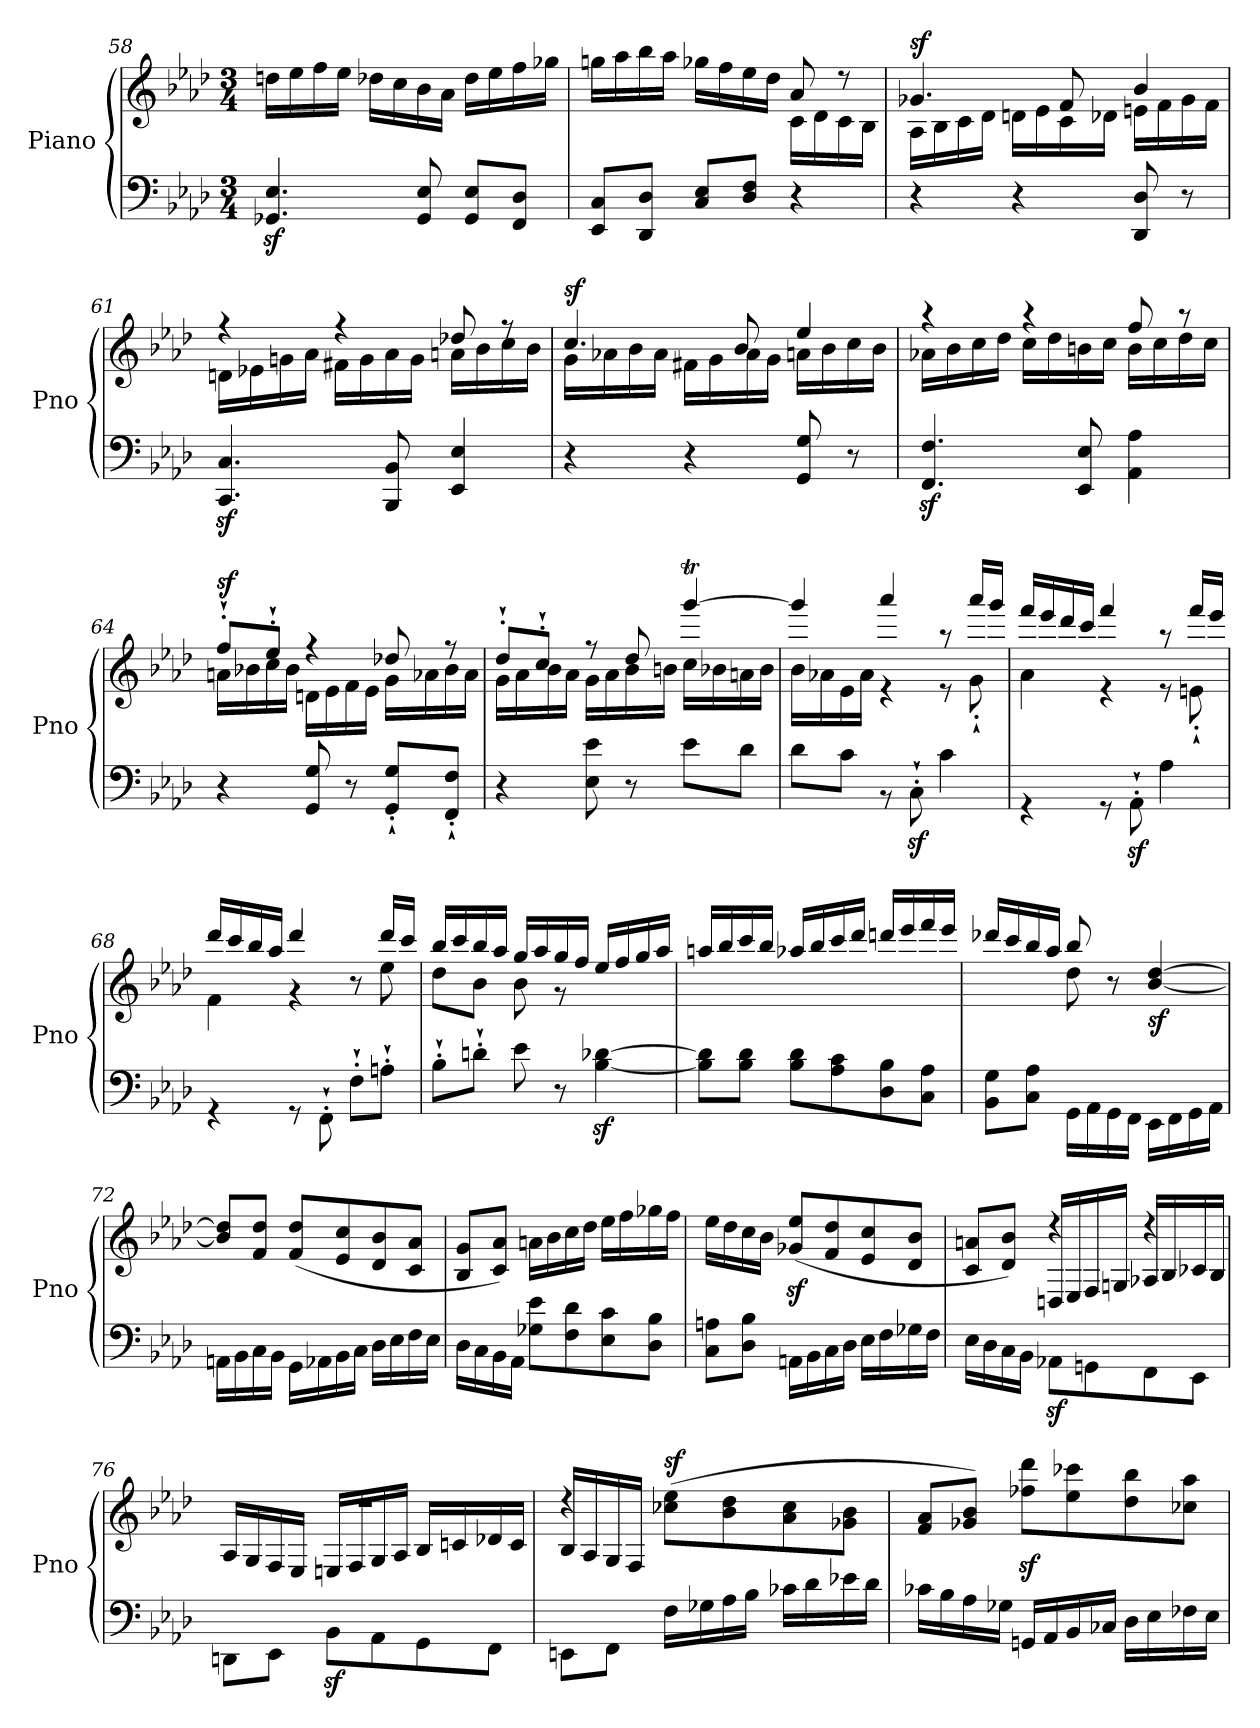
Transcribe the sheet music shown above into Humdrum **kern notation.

**kern	**kern	**dynam
*part1	*part1	*part1
*staff2	*staff1	*staff1/2
*I"Piano	*	*
*I'Pno	*	*
*clefF4	*clefG2	*
*k[b-e-a-d-]	*k[b-e-a-d-]	*
*A-:	*A-:	*
*M3/4	*M3/4	*
=58	=58	=58
4.GG-X/z< 4.E-/z<	16ddn\LL	.
.	16ee-\	.
.	16ff\	.
.	16ee-\JJ	.
.	16dd-X\LL	.
.	16cc\	.
8GG-/ 8E-/	16b-\	.
.	16a-\JJ	.
8GG-/ 8E-/L	16dd-\LL	.
.	16ee-\	.
8FF/ 8D-/J	16ff\	.
.	16gg-X\JJ	.
!!LO:LB:g=z
=59	=59	=59
*	*^	*
8EE-/ 8C/L	16ggn\LL	2ryy	.
.	16aa-\	.	.
8DD-/ 8D-/J	16bb-\	.	.
.	16aa-\JJ	.	.
8C/ 8E-/L	16gg-X\LL	.	.
.	16ff\	.	.
8D-/ 8F/J	16ee-\	.	.
.	16dd-\JJ	.	.
4r	8a-/	16c\LL	.
.	.	16d-\	.
.	8r	16c\	.
.	.	16B-\JJ	.
=60	=60	=60	=60
!	!	!	!LO:DY:a
4r	4.g-X/	16A-\LL	sf
.	.	16B-\	.
.	.	16c\	.
.	.	16d-\JJ	.
4r	.	16dn\LL	.
.	.	16e-\	.
.	8f/	16c\	.
.	.	16d-X\JJ	.
8DD-/ 8D-/	4b-/	16en\LL	.
.	.	16f\	.
8r	.	16g-\	.
.	.	16f\JJ	.
=61	=61	=61	=61
4.CC/z< 4.C/z<	4rff	16dn\LL	.
.	.	16e-X\	.
.	.	16gn\	.
.	.	16a-\JJ	.
.	4rff	16f#X\LL	.
.	.	16g\	.
8BBB-/ 8BB-/	.	16a-\	.
.	.	16g\JJ	.
4EE-/ 4E-/	8dd-X/	16an\LL	.
.	.	16b-\	.
.	8rff	16cc\	.
.	.	16b-\JJ	.
!!LO:PB:g=z	!!
=62	=62	=62	=62
!	!	!	!LO:DY:a
4r	4.cc/	16g\LL	sf
.	.	16a-X\	.
.	.	16b-\	.
.	.	16a-\JJ	.
4r	.	16f#X\LL	.
.	.	16g\	.
.	8b-/	16a-\	.
.	.	16g\JJ	.
8GG/ 8G/	4ee-/	16an\LL	.
.	.	16b-\	.
8r	.	16cc\	.
.	.	16b-\JJ	.
=63	=63	=63	=63
4.FF/z< 4.F/z<	4raa	16a-X\LL	.
.	.	16b-\	.
.	.	16cc\	.
.	.	16dd-\JJ	.
.	4raa	16cc\LL	.
.	.	16dd-\	.
8EE-/ 8E-/	.	16bn\	.
.	.	16cc\JJ	.
4AA-\ 4A-\	8ff/	16b\LL	.
.	.	16cc\	.
.	8raa	16dd-\	.
.	.	16cc\JJ	.
=64	=64	=64	=64
!	!	!	!LO:DY:a
4r	8ff'`/L	16an\LL	sf
.	.	16b-X\	.
.	8ee-'`/J	16cc\	.
.	.	16b-\JJ	.
8GG/ 8G/	4rff	16dn\LL	.
.	.	16e-\	.
8r	.	16f\	.
.	.	16e-\JJ	.
8GG/'` 8G/'`L	8dd-X/	16g\LL	.
.	.	16a-X\	.
8FF/'` 8F/'`J	8rff	16b-\	.
.	.	16a-\JJ	.
!!LO:LB:g=z	!!
=65	=65	=65	=65
4r	8dd-'`/L	16g\LL	.
.	.	16a-\	.
.	8cc'`/J	16b-\	.
.	.	16a-\JJ	.
8E-\ 8e-\	8rff	16g\LL	.
.	.	16a-\	.
8r	8dd-/	16b-\	.
.	.	16bn\JJ	.
8e-\L	[4gggt/	16cc\LL	.
.	.	16b-X\	.
8d-\J	.	16an\	.
.	.	16b-\JJ	.
=66	=66	=66	=66
8d-\L	4ggg/]	16b-\LL	.
.	.	16a-X\	.
8c\J	.	16e-\	.
.	.	16a-\JJ	.
8rBB	4aaa-/	4r	.
8Cz<'`\	.	.	.
4c\	8raa	8r	.
.	16aaa-/LL	8g'`\	.
.	16ggg/JJ	.	.
=67	=67	=67	=67
4rGG	16fff/LL	4a-\	.
.	16eee-/	.	.
.	16ddd-/	.	.
.	16ccc/JJ	.	.
8rGG	4fff/	4r	.
8AA-z<'`\	.	.	.
4A-\	8raa	8r	.
.	16fff/LL	8en'`\	.
.	16eee-/JJ	.	.
!!LO:LB:g=z	!!
=68	=68	=68	=68
4rGG	16ddd-/LL	4f\	.
.	16ccc/	.	.
.	16bb-/	.	.
.	16aa-/JJ	.	.
8rGG	4ddd-/	4r	.
8FF'`\	.	.	.
8F'`\L	8r	8ryy	.
8An'`\J	16ddd-/LL	8ee-\	.
.	16ccc/JJ	.	.
=69	=69	=69	=69
8B-'`\L	16bb-/LL	8dd-\L	.
.	16ccc/	.	.
8dn'`\J	16bb-/	8b-\J	.
.	16aa-/JJ	.	.
8e-\	16gg/LL	8b-\	.
.	16aa-/	.	.
8r	16gg/	8r	.
.	16ff/JJ	.	.
[4B-\z< [4d-X\z<	16ee-/LL	4ryy	.
.	16ff/	.	.
.	16gg/	.	.
.	16aa-/JJ	.	.
*	*v	*v	*
=70	=70	=70
8B-\] 8d-\]L	16aan/LL	.
.	16bb-/	.
8B-\ 8d-\J	16ccc/	.
.	16bb-/JJ	.
8B-\ 8d-\L	16aa-X/LL	.
.	16bb-/	.
8A-\ 8c\	16ccc/	.
.	16ddd-/JJ	.
8D-\ 8B-\	16dddn/LL	.
.	16eee-/	.
8C\ 8A-\J	16fff/	.
.	16eee-/JJ	.
!!LO:LB:g=z
=71	=71	=71
*	*^	*
8BB-\ 8G\L	16ddd-X/LL	4ryy	.
.	16ccc/	.	.
8C\ 8A-\J	16bb-/	.	.
.	16aa-/JJ	.	.
16GG\LL	8bb-/	8dd-\	.
16AA-\	.	.	.
16GG\	8r	4.ryy	.
16FF\JJ	.	.	.
!	!	!	!LO:DY:b
16EE-\LL	[4b-/ [4dd-/	.	sf
16FF\	.	.	.
16GG\	.	.	.
16AA-\JJ	.	.	.
*	*v	*v	*
=72	=72	=72
16AAn\LL	8b-/] 8dd-/]L	.
16BB-\	.	.
16C\	8f/ 8dd-/J	.
16BB-\JJ	.	.
16GG\LL	(<8f/ 8dd-/L	.
16AA-X\	.	.
16BB-\	8e-/ 8cc/	.
16C\JJ	.	.
16D-\LL	8d-/ 8b-/	.
16E-\	.	.
16F\	8c/ 8a-/J	.
16E-\JJ	.	.
=73	=73	=73
16D-\LL	8B-/ 8g/L	.
16C\	.	.
16BB-\	8c/ 8a-/J)	.
16AA-\JJ	.	.
8G-X\ 8e-\L	16an\LL	.
.	16b-\	.
8F\ 8d-\	16cc\	.
.	16dd-\JJ	.
8E-\ 8c\	16ee-\LL	.
.	16ff\	.
8D-\ 8B-\J	16gg-X\	.
.	16ff\JJ	.
!!LO:LB:g=z
=74	=74	=74
8C\ 8An\L	16ee-\LL	.
.	16dd-\	.
8D-\ 8B-\J	16cc\	.
.	16b-\JJ	.
16AAn\LL	(<8g-X/z< 8ee-/z<L	.
16BB-\	.	.
16C\	8f/ 8dd-/	.
16D-\JJ	.	.
16E-\LL	8e-/ 8cc/	.
16F\	.	.
16G-X\	8d-/ 8b-/J	.
16F\JJ	.	.
=75	=75	=75
*	*^	*
16E-\LL	8c/ 8an/L	4ryy	.
16D-\	.	.	.
16C\	8d-/ 8b-/J)	.	.
16BB-\JJ	.	.	.
8AA-Xz<\L	4r	16Dn/LL	.
.	.	16E-/	.
8GGn\	.	16F/	.
.	.	16Gn/JJ	.
8FF\	4r	16A-X/LL	.
.	.	16B-/	.
8EE-\J	.	16c-X/	.
.	.	16B-/JJ	.
!!LO:PB:g=z	!!
=76	=76	=76	=76
8DDn\L	2.r	16A-/LL	.
.	.	16G/	.
8EE-\J	.	16F/	.
.	.	16E-/JJ	.
8BB-z<\L	.	16En/LL	.
.	.	16F/	.
8AA-\	.	16G/	.
.	.	16A-/JJ	.
8GG\	.	16B-/LL	.
.	.	16cn/	.
8FF\J	.	16d-X/	.
.	.	16c/JJ	.
=77	=77	=77	=77
8EEn\L	4r	16B-/LL	.
.	.	16A-/	.
8FF\J	.	16G/	.
.	.	16F/JJ	.
!	!	!	!LO:DY:a
16F\LL	(<8cc-X\ 8ee-\L	2ryy	sf
16G-X\	.	.	.
16A-\	8b-\ 8dd-\	.	.
16B-\JJ	.	.	.
16c-X\LL	8a-\ 8cc-\	.	.
16d-\	.	.	.
16e-X\	8g-X\ 8b-\J	.	.
16d-\JJ	.	.	.
*	*v	*v	*
!!LO:LB:g=z
=78	=78	=78
16c-X\LL	8f/ 8a-/L	.
16B-\	.	.
16A-\	8g-X/ 8b-/J)	.
16G-X\JJ	.	.
16GGn/LL	8ff-X\z< 8ddd-\z<L	.
16AA-/	.	.
16BB-/	8ee-\ 8ccc-X\	.
16C-X/JJ	.	.
16D-\LL	8dd-\ 8bb-\	.
16E-\	.	.
16F-X\	8cc-X\ 8aa-\J	.
16E-\JJ	.	.
=	=	=
*-	*-	*-
